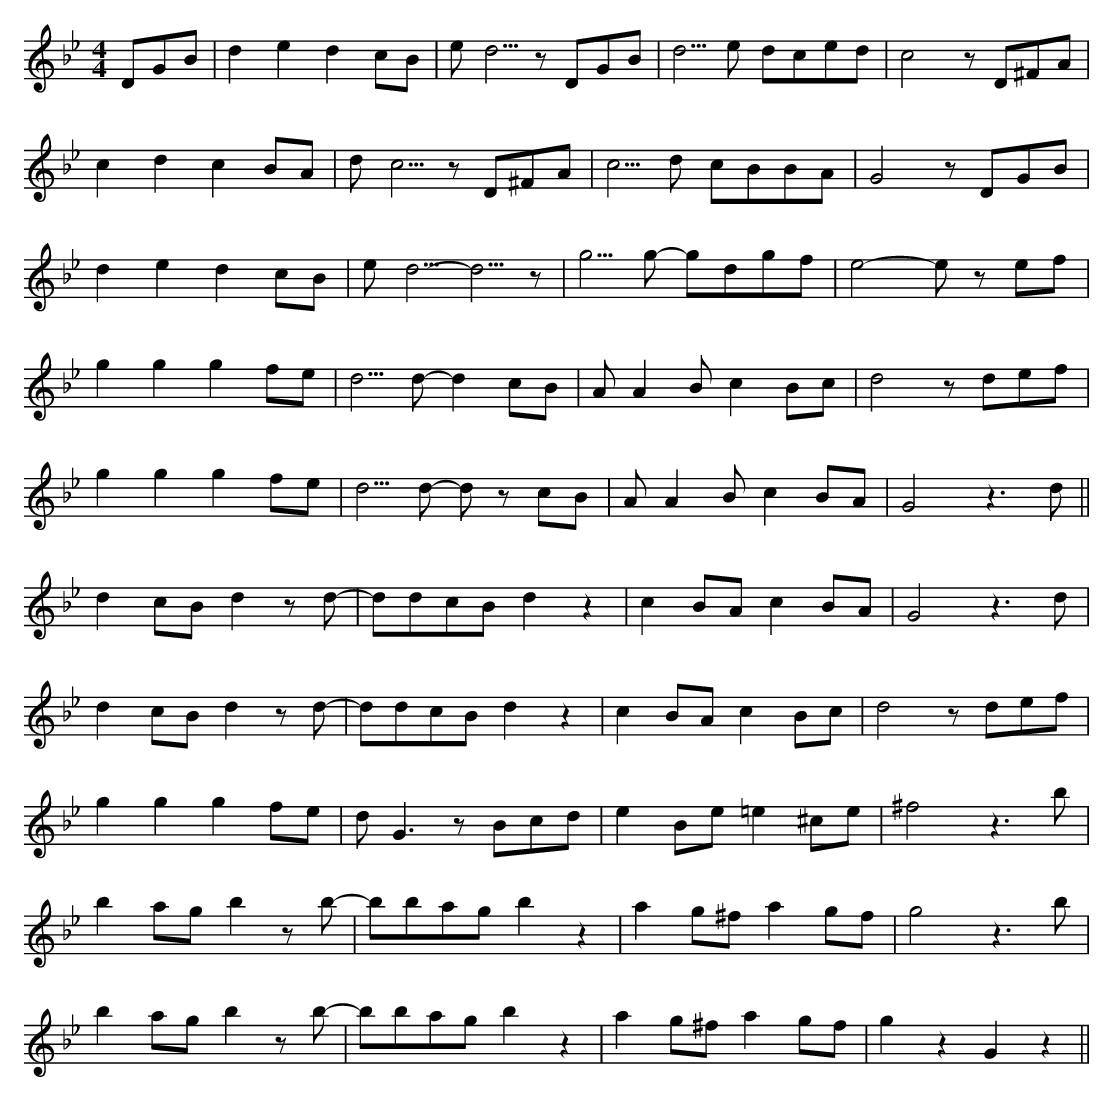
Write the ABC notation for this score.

X:1
M:4/4
K:Gmin
DGB|d2e2 d2cB|ed5/ zDGB|d5/e dced|c4 zD^FA|
c2d2 c2BA|dc5/ zD^FA|c5/d cBBA|G4 zDGB|
d2e2 d2cB|ed5/ -d5/z|g5/g -gdgf|e4 -ez ef|
g2g2 g2fe|d5/d -d2cB|AA2B c2Bc|d4 zdef|
g2g2 g2fe|d5/d -dz cB|AA2B c2BA|G4 z3d||
d2cB d2zd-|ddcB d2z2|c2BA c2BA|G4 z3d|
d2cB d2zd-|ddcB d2z2|c2BA c2Bc|d4 zdef|
g2g2 g2fe|dG3 zBcd|e2Be =e2^ce|^f4 z3b|
b2ag b2zb-|bbag b2z2|a2g^f a2gf|g4 z3b|
b2ag b2zb-|bbag b2z2|a2g^f a2gf|g2z2 G2z2||
